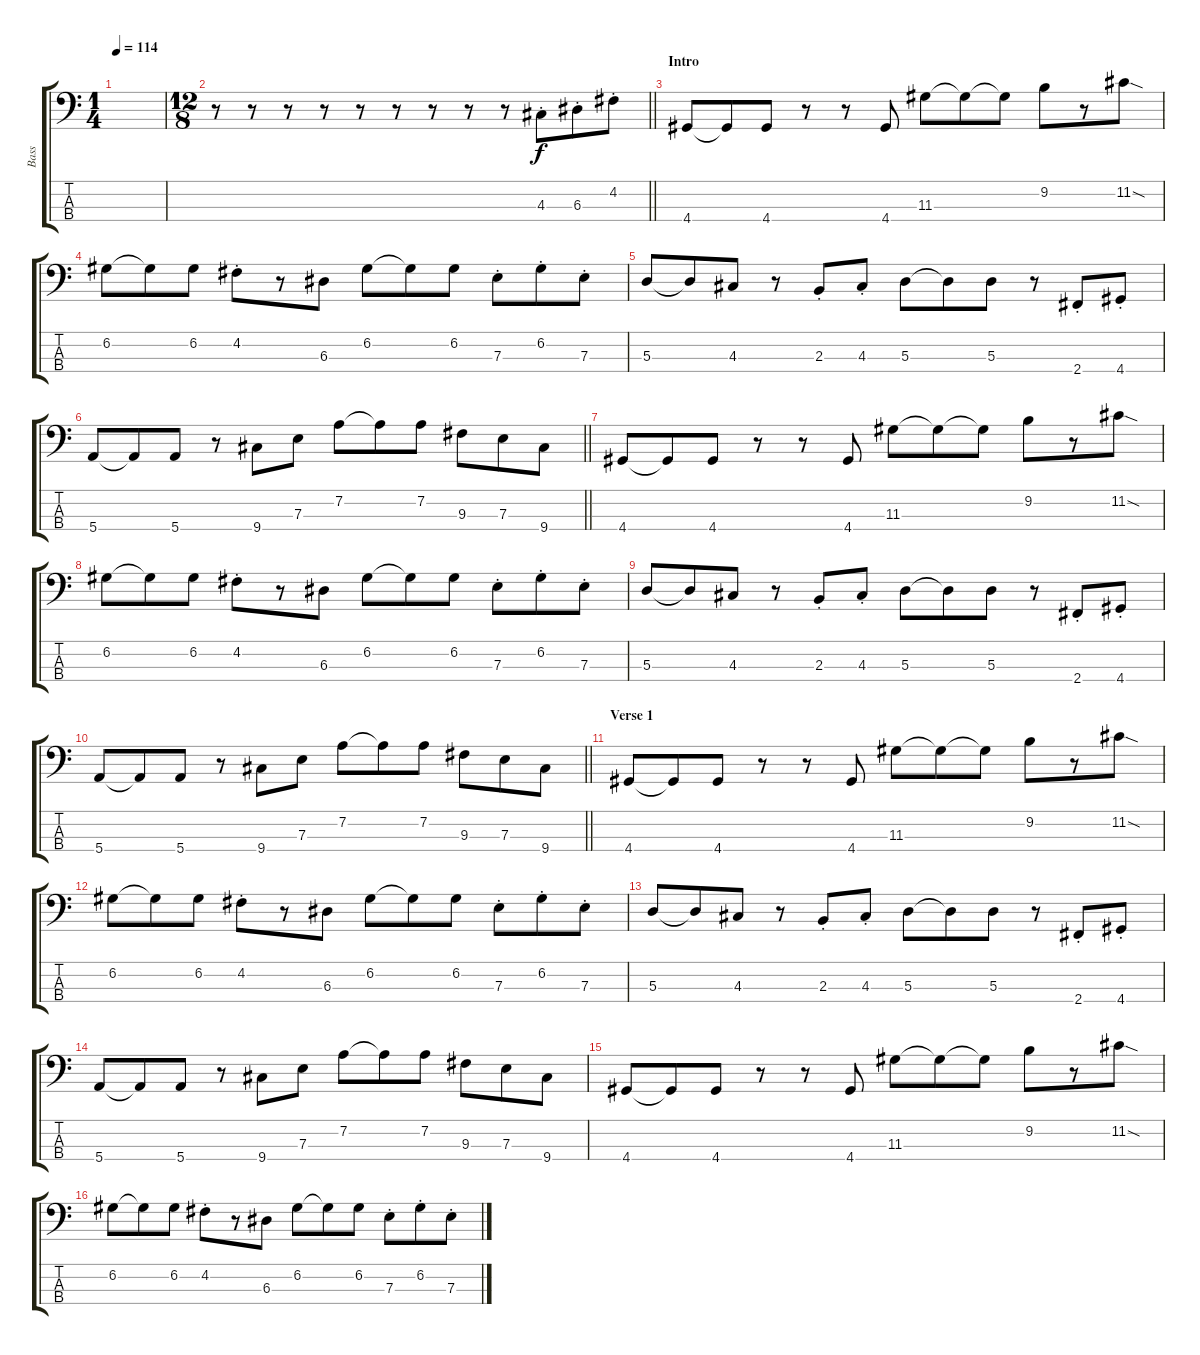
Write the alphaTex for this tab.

\track ("Bass" "Bass") {instrument electricbassfinger}
\staff {score tabs}
\tuning (G2 D2 A1 E1) {hide}
\ts (1 4)
\tempo 114
\clef f4
\ks c
|
\ts (12 8)
\barLineRight lightlight
r.8 r.8 r.8 r.8 r.8 r.8 r.8 r.8 r.8 4.3{st}.8 6.3{st}.8 4.2{st}.8 |
\section ("" "Intro")
4.4.8 4.4{t}.8 4.4.8 r.8 r.8 4.4.8 11.3.8 11.3{t}.8 11.3{t}.8 9.2.8 r.8 11.2{sod}.8 |
6.2.8 6.2{t}.8 6.2.8 4.2{st}.8 r.8 6.3.8 6.2.8 6.2{t}.8 6.2.8 7.3{st}.8 6.2{st}.8 7.3{st}.8 |
5.3.8 5.3{t}.8 4.3.8 r.8 2.3{st}.8 4.3{st}.8 5.3.8 5.3{t}.8 5.3.8 r.8 2.4{st}.8 4.4{st}.8 |
\barLineRight lightlight
5.4.8 5.4{t}.8 5.4.8 r.8 9.4.8 7.3.8 7.2.8 7.2{t}.8 7.2.8 9.3.8 7.3.8 9.4.8 |
4.4.8 4.4{t}.8 4.4.8 r.8 r.8 4.4.8 11.3.8 11.3{t}.8 11.3{t}.8 9.2.8 r.8 11.2{sod}.8 |
6.2.8 6.2{t}.8 6.2.8 4.2{st}.8 r.8 6.3.8 6.2.8 6.2{t}.8 6.2.8 7.3{st}.8 6.2{st}.8 7.3{st}.8 |
5.3.8 5.3{t}.8 4.3.8 r.8 2.3{st}.8 4.3{st}.8 5.3.8 5.3{t}.8 5.3.8 r.8 2.4{st}.8 4.4{st}.8 |
\barLineRight lightlight
5.4.8 5.4{t}.8 5.4.8 r.8 9.4.8 7.3.8 7.2.8 7.2{t}.8 7.2.8 9.3.8 7.3.8 9.4.8 |
\section ("" "Verse 1")
4.4.8 4.4{t}.8 4.4.8 r.8 r.8 4.4.8 11.3.8 11.3{t}.8 11.3{t}.8 9.2.8 r.8 11.2{sod}.8 |
6.2.8 6.2{t}.8 6.2.8 4.2{st}.8 r.8 6.3.8 6.2.8 6.2{t}.8 6.2.8 7.3{st}.8 6.2{st}.8 7.3{st}.8 |
5.3.8 5.3{t}.8 4.3.8 r.8 2.3{st}.8 4.3{st}.8 5.3.8 5.3{t}.8 5.3.8 r.8 2.4{st}.8 4.4{st}.8 |
5.4.8 5.4{t}.8 5.4.8 r.8 9.4.8 7.3.8 7.2.8 7.2{t}.8 7.2.8 9.3.8 7.3.8 9.4.8 |
4.4.8 4.4{t}.8 4.4.8 r.8 r.8 4.4.8 11.3.8 11.3{t}.8 11.3{t}.8 9.2.8 r.8 11.2{sod}.8 |
6.2.8 6.2{t}.8 6.2.8 4.2{st}.8 r.8 6.3.8 6.2.8 6.2{t}.8 6.2.8 7.3{st}.8 6.2{st}.8 7.3{st}.8
